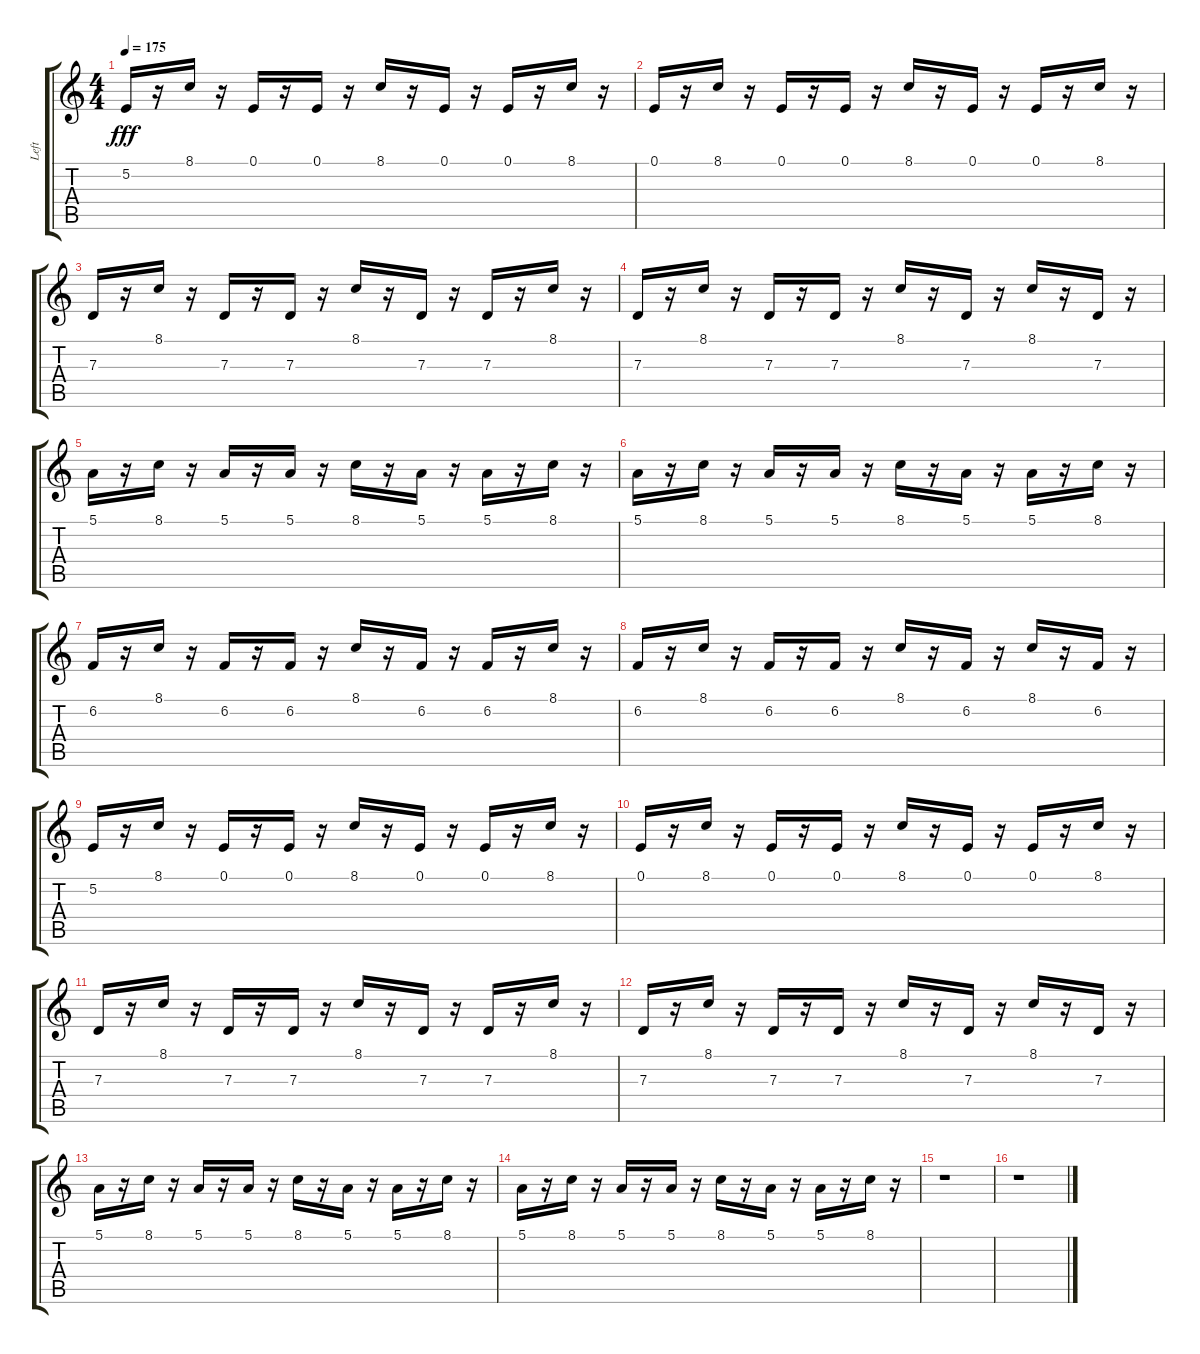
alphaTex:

\track ("Left" "Left") {instrument lead1square}
\staff {score tabs}
\tuning (E4 B3 G3 D3 A2 E2) {hide}
\ts (4 4)
\tempo 175
\clef g2
\ks c
5.2.16{dy fff balance 16} r.16 8.1.16{balance 0} r.16 0.1.16{balance 16} r.16 0.1.16{balance 0} r.16 8.1.16{balance 16} r.16 0.1.16{balance 0} r.16 0.1.16{balance 16} r.16 8.1.16{balance 0} r.16 |
0.1.16{balance 16} r.16 8.1.16{balance 0} r.16 0.1.16{balance 16} r.16 0.1.16{balance 0} r.16 8.1.16{balance 16} r.16 0.1.16{balance 0} r.16 0.1.16 r.16 8.1.16{balance 16} r.16 |
7.3.16{balance 0} r.16 8.1.16{balance 16} r.16 7.3.16{balance 0} r.16 7.3.16{balance 16} r.16 8.1.16{balance 0} r.16 7.3.16{balance 16} r.16 7.3.16{balance 0} r.16 8.1.16{balance 16} r.16 |
7.3.16{balance 0} r.16 8.1.16{balance 16} r.16 7.3.16{balance 0} r.16 7.3.16{balance 16} r.16 8.1.16{balance 0} r.16 7.3.16{balance 16} r.16 8.1.16{balance 0} r.16 7.3.16{balance 16} r.16 |
5.1.16{balance 0} r.16 8.1.16{balance 16} r.16 5.1.16{balance 0} r.16 5.1.16{balance 16} r.16 8.1.16{balance 0} r.16 5.1.16{balance 16} r.16 5.1.16{balance 0} r.16 8.1.16{balance 16} r.16 |
5.1.16{balance 0} r.16 8.1.16{balance 16} r.16 5.1.16{balance 0} r.16 5.1.16{balance 16} r.16 8.1.16{balance 0} r.16 5.1.16{balance 16} r.16 5.1.16 r.16 8.1.16{balance 0} r.16 |
6.2.16{balance 16} r.16 8.1.16{balance 0} r.16 6.2.16{balance 16} r.16 6.2.16{balance 0} r.16 8.1.16{balance 16} r.16 6.2.16{balance 0} r.16 6.2.16{balance 16} r.16 8.1.16{balance 0} r.16 |
6.2.16{balance 16} r.16 8.1.16{balance 0} r.16 6.2.16{balance 16} r.16 6.2.16{balance 0} r.16 8.1.16{balance 16} r.16 6.2.16{balance 0} r.16 8.1.16{balance 16} r.16 6.2.16{balance 0} r.16 |
5.2.16{balance 16} r.16 8.1.16{balance 0} r.16 0.1.16{balance 16} r.16 0.1.16{balance 0} r.16 8.1.16{balance 16} r.16 0.1.16{balance 0} r.16 0.1.16{balance 16} r.16 8.1.16{balance 0} r.16 |
0.1.16{balance 16} r.16 8.1.16{balance 0} r.16 0.1.16{balance 16} r.16 0.1.16{balance 0} r.16 8.1.16{balance 16} r.16 0.1.16{balance 0} r.16 0.1.16 r.16 8.1.16{balance 16} r.16 |
7.3.16{balance 0} r.16 8.1.16{balance 16} r.16 7.3.16{balance 0} r.16 7.3.16{balance 16} r.16 8.1.16{balance 0} r.16 7.3.16{balance 16} r.16 7.3.16{balance 0} r.16 8.1.16{balance 16} r.16 |
7.3.16{balance 0} r.16 8.1.16{balance 16} r.16 7.3.16{balance 0} r.16 7.3.16{balance 16} r.16 8.1.16{balance 0} r.16 7.3.16{balance 16} r.16 8.1.16{balance 0} r.16 7.3.16{balance 16} r.16 |
5.1.16{balance 0} r.16 8.1.16{balance 16} r.16 5.1.16{balance 0} r.16 5.1.16{balance 16} r.16 8.1.16{balance 0} r.16 5.1.16{balance 16} r.16 5.1.16{balance 0} r.16 8.1.16{balance 16} r.16 |
5.1.16{balance 0} r.16 8.1.16{balance 16} r.16 5.1.16{balance 0} r.16 5.1.16{balance 16} r.16 8.1.16{balance 0} r.16 5.1.16{balance 16} r.16 5.1.16 r.16 8.1.16{balance 0} r.16 |
r.1 |
r.1
